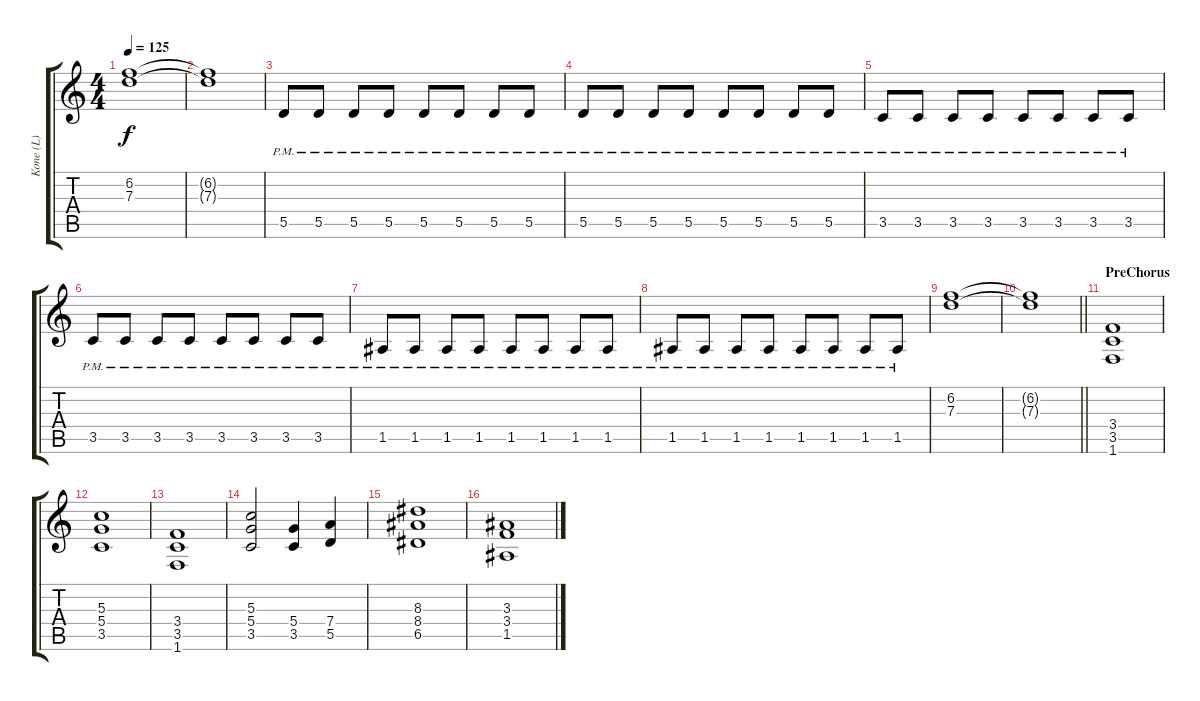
\track ("Kone (L)" "Kone (L)") {instrument overdrivenguitar}
\staff {score tabs}
\tuning (E4 B3 G3 D3 A2 E2) {hide}
\ts (4 4)
\tempo 125
\clef g2
\ks c
(6.2 7.3).1{dy f} |
(6.2{t} 7.3{t}).1 |
5.5{pm}.8 5.5{pm}.8 5.5{pm}.8 5.5{pm}.8 5.5{pm}.8 5.5{pm}.8 5.5{pm}.8 5.5{pm}.8 |
5.5{pm}.8 5.5{pm}.8 5.5{pm}.8 5.5{pm}.8 5.5{pm}.8 5.5{pm}.8 5.5{pm}.8 5.5{pm}.8 |
3.5{pm}.8 3.5{pm}.8 3.5{pm}.8 3.5{pm}.8 3.5{pm}.8 3.5{pm}.8 3.5{pm}.8 3.5{pm}.8 |
3.5{pm}.8 3.5{pm}.8 3.5{pm}.8 3.5{pm}.8 3.5{pm}.8 3.5{pm}.8 3.5{pm}.8 3.5{pm}.8 |
1.5{pm}.8 1.5{pm}.8 1.5{pm}.8 1.5{pm}.8 1.5{pm}.8 1.5{pm}.8 1.5{pm}.8 1.5{pm}.8 |
1.5{pm}.8 1.5{pm}.8 1.5{pm}.8 1.5{pm}.8 1.5{pm}.8 1.5{pm}.8 1.5{pm}.8 1.5{pm}.8 |
(6.2 7.3).1 |
\barLineRight lightlight
(6.2{t} 7.3{t}).1 |
\section ("" "PreChorus ")
(3.4 3.5 1.6).1 |
(5.3 5.4 3.5).1 |
(3.4 3.5 1.6).1 |
(5.3 5.4 3.5).2 (5.4 3.5).4 (7.4 5.5).4 |
(8.3 8.4 6.5).1 |
(3.3 3.4 1.5).1
